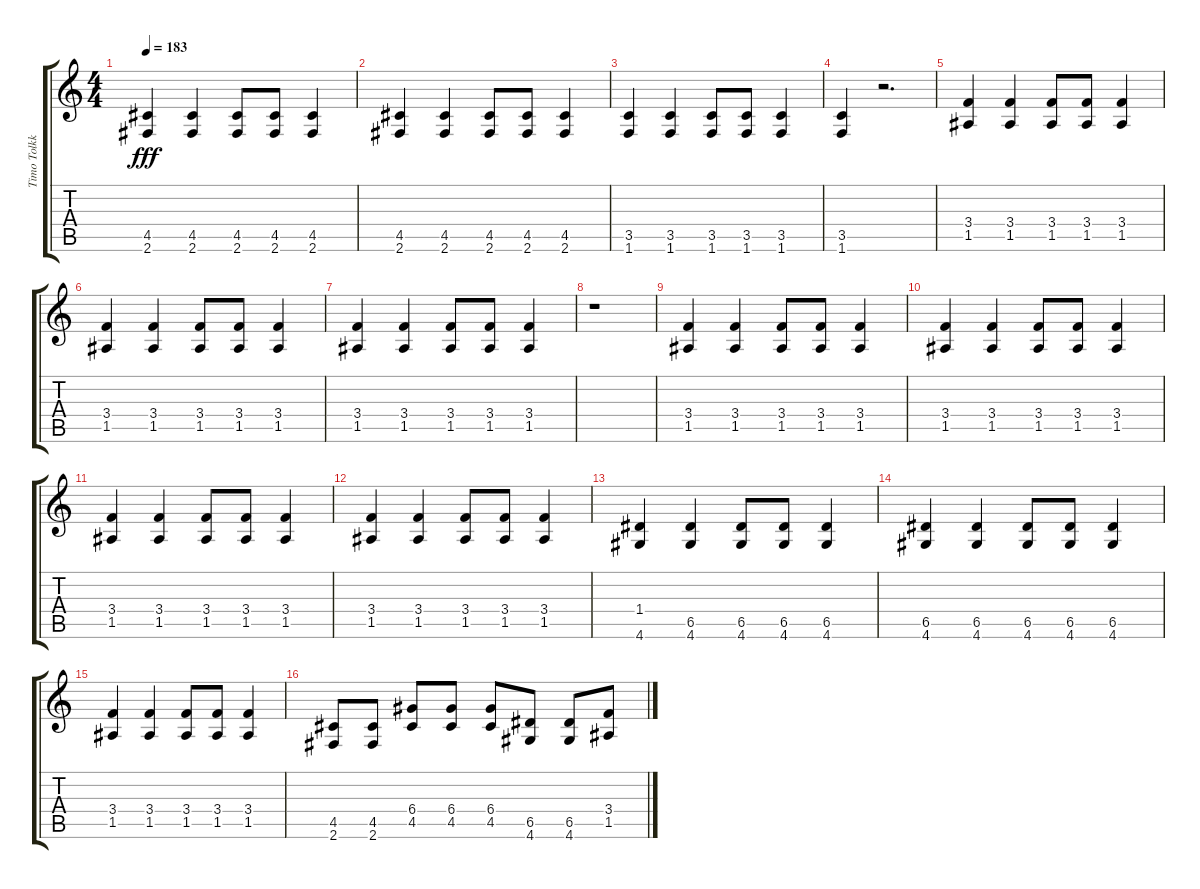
\track ("Timo Tolkki" "Timo Tolkk") {instrument overdrivenguitar}
\staff {score tabs}
\tuning (E4 B3 G3 D3 A2 E2) {hide}
\ts (4 4)
\tempo 183
\clef g2
\ks c
(4.5 2.6).4{dy fff} (4.5 2.6).4 (4.5 2.6).8 (4.5 2.6).8 (4.5 2.6).4 |
(4.5 2.6).4 (4.5 2.6).4 (4.5 2.6).8 (4.5 2.6).8 (4.5 2.6).4 |
(3.5 1.6).4 (3.5 1.6).4 (3.5 1.6).8 (3.5 1.6).8 (3.5 1.6).4 |
(3.5 1.6).4 r.2{d} |
(3.4 1.5).4 (3.4 1.5).4 (3.4 1.5).8 (3.4 1.5).8 (3.4 1.5).4 |
(3.4 1.5).4 (3.4 1.5).4 (3.4 1.5).8 (3.4 1.5).8 (3.4 1.5).4 |
(3.4 1.5).4 (3.4 1.5).4 (3.4 1.5).8 (3.4 1.5).8 (3.4 1.5).4 |
r.1 |
(3.4 1.5).4 (3.4 1.5).4 (3.4 1.5).8 (3.4 1.5).8 (3.4 1.5).4 |
(3.4 1.5).4 (3.4 1.5).4 (3.4 1.5).8 (3.4 1.5).8 (3.4 1.5).4 |
(3.4 1.5).4 (3.4 1.5).4 (3.4 1.5).8 (3.4 1.5).8 (3.4 1.5).4 |
(3.4 1.5).4 (3.4 1.5).4 (3.4 1.5).8 (3.4 1.5).8 (3.4 1.5).4 |
(1.4 4.6).4 (6.5 4.6).4 (6.5 4.6).8 (6.5 4.6).8 (6.5 4.6).4 |
(6.5 4.6).4 (6.5 4.6).4 (6.5 4.6).8 (6.5 4.6).8 (6.5 4.6).4 |
(3.4 1.5).4 (3.4 1.5).4 (3.4 1.5).8 (3.4 1.5).8 (3.4 1.5).4 |
(4.5 2.6).8 (4.5 2.6).8 (6.4 4.5).8 (6.4 4.5).8 (6.4 4.5).8 (6.5 4.6).8 (6.5 4.6).8 (3.4 1.5).8
